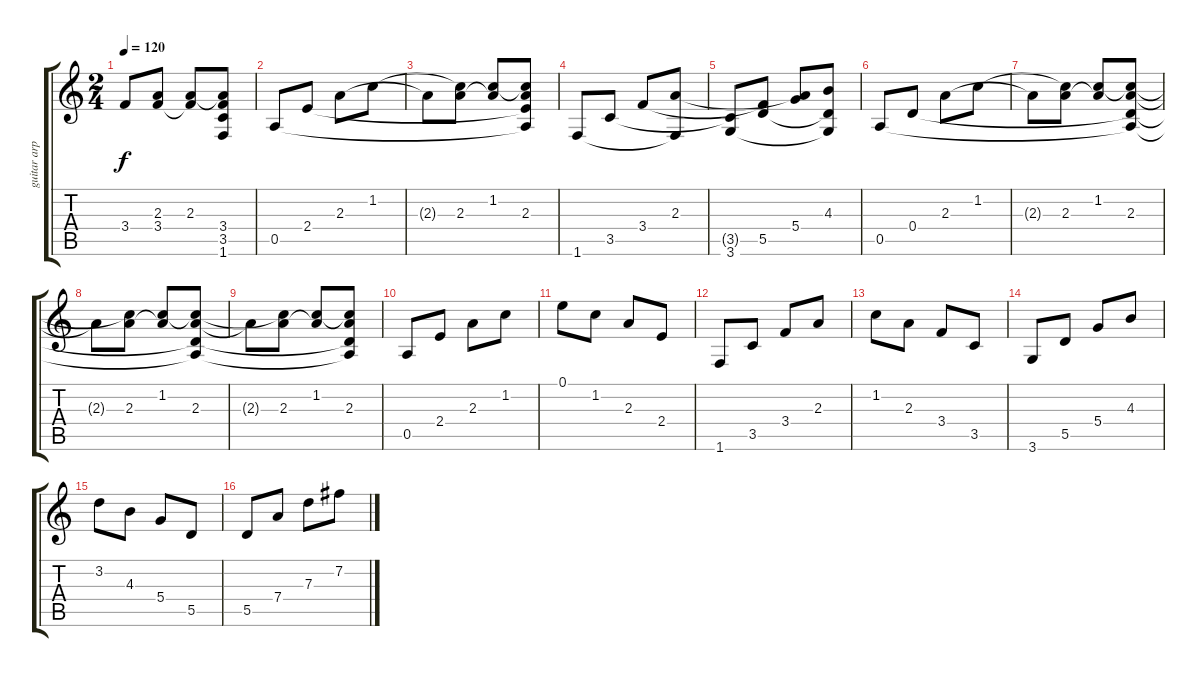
\track ("guitar arpegio  left" "guitar arp") {instrument acousticguitarnylon}
\staff {score tabs}
\tuning (E4 B3 G3 D3 A2 E2) {hide}
\ts (2 4)
\tempo 120
\clef g2
\ks c
3.4{t}.8{dy f} (2.3{t} 3.4).8 (2.3 3.4{t}).8 (2.3{t} 3.4 3.5{t} 1.6{t}).8 |
0.5.8 2.4.8 2.3.8 1.2.8 |
2.3{t}.8 (1.2{t} 2.3).8 (1.2 2.3{t}).8 (1.2{t} 2.3 2.4{t} 0.5{t}).8 |
1.6.8 3.5.8 3.4.8 (2.3 1.6{t}).8 |
(3.5{t} 3.6).8 (3.4{t} 5.5).8 (2.3{t} 5.4).8 (4.3 5.5{t} 3.6{t}).8 |
0.5.8 0.4.8 2.3.8 1.2.8 |
2.3{t}.8 (1.2{t} 2.3).8 (1.2 2.3{t}).8 (1.2{t} 2.3 0.4{t} 0.5{t}).8 |
2.3{t}.8 (1.2{t} 2.3).8 (1.2 2.3{t}).8 (1.2{t} 2.3 0.4{t} 0.5{t}).8 |
2.3{t}.8 (1.2{t} 2.3).8 (1.2 2.3{t}).8 (1.2{t} 2.3 0.4{t} 0.5{t}).8 |
0.5.8{volume 10 instrument electricguitarmuted} 2.4.8 2.3.8 1.2.8 |
0.1.8 1.2.8 2.3.8 2.4.8 |
1.6.8 3.5.8 3.4.8 2.3.8 |
1.2.8 2.3.8 3.4.8 3.5.8 |
3.6.8 5.5.8 5.4.8 4.3.8 |
3.2.8 4.3.8 5.4.8 5.5.8 |
5.5.8 7.4.8 7.3.8 7.2.8
